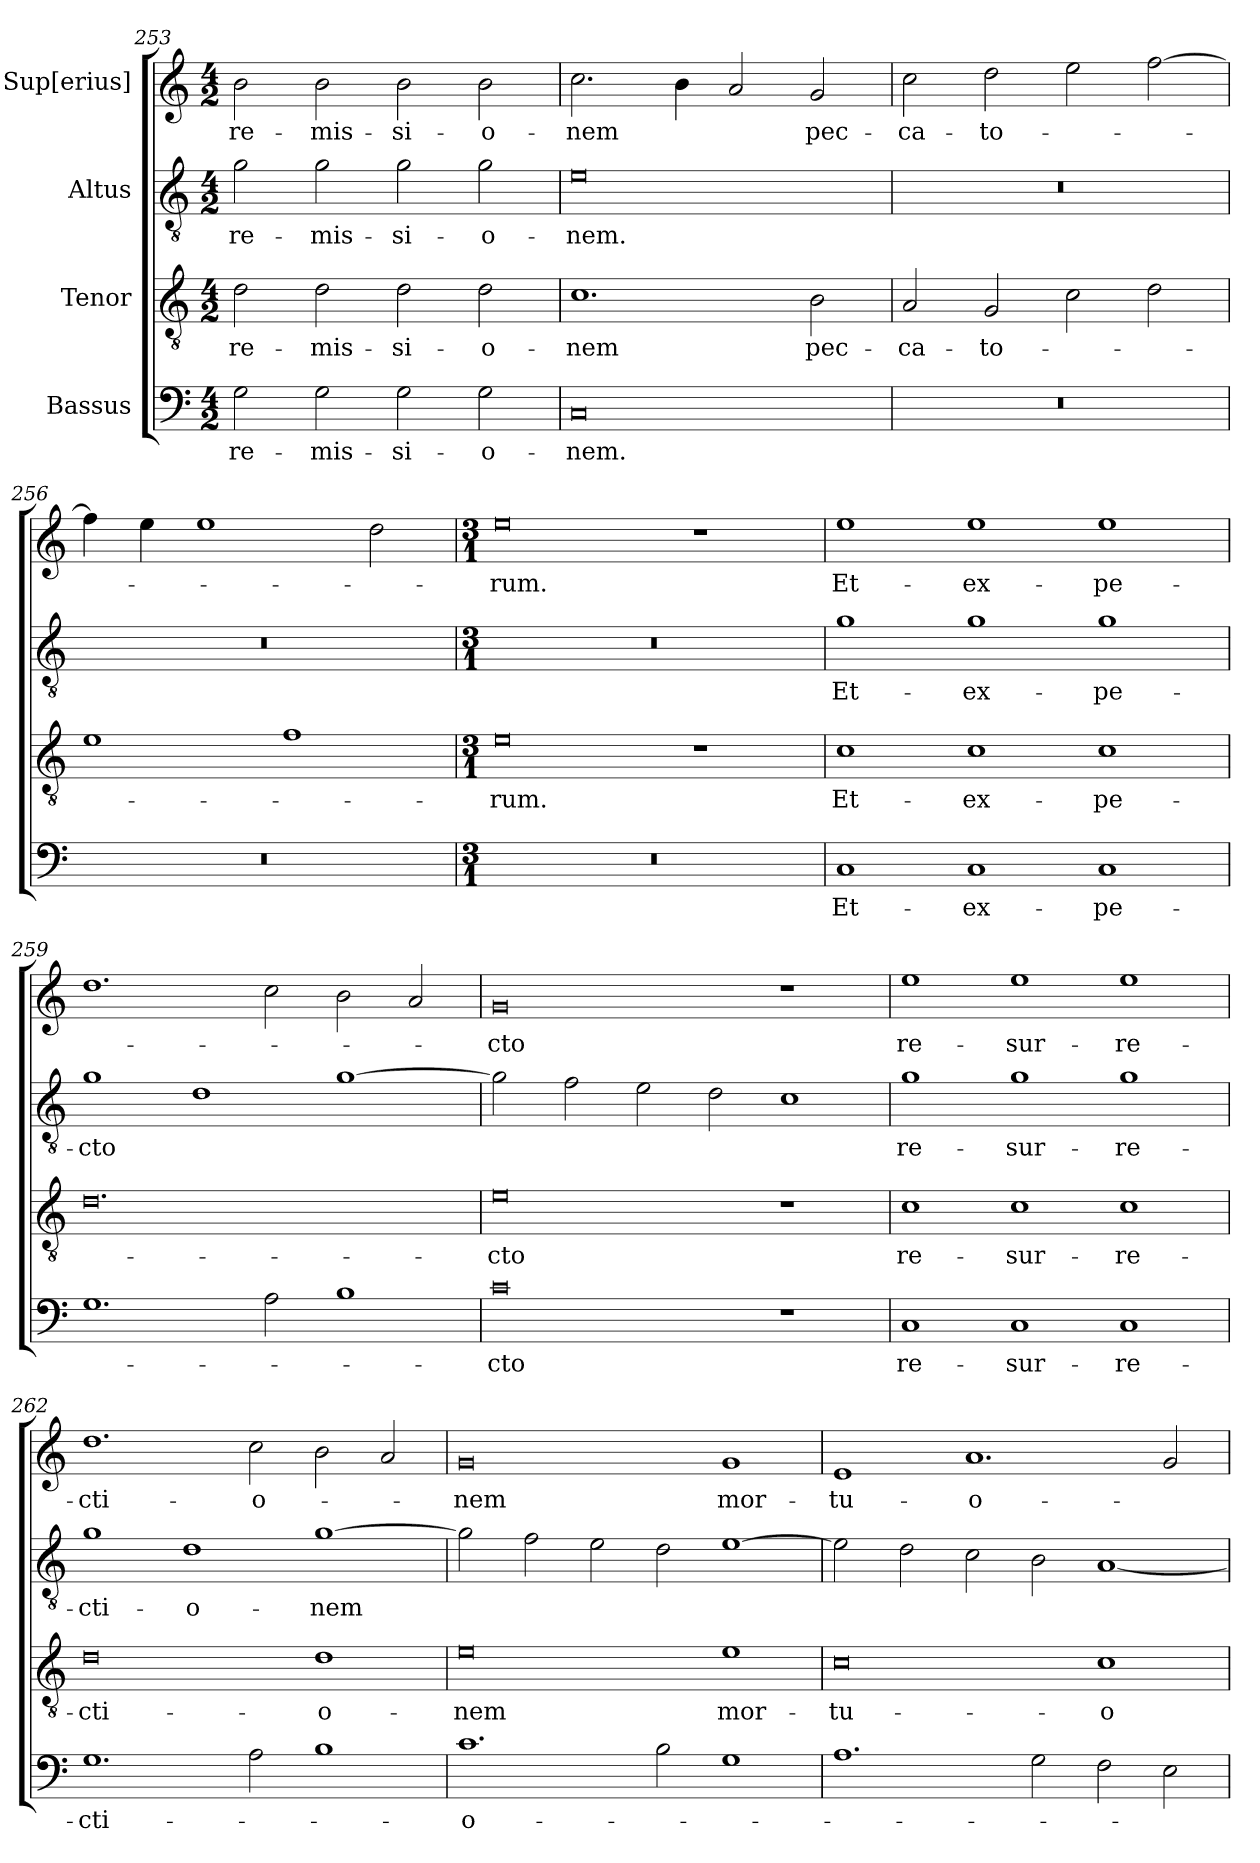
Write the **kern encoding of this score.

**kern	**text	**kern	**text	**kern	**text	**kern	**text
*part4	*part4	*part3	*part3	*part2	*part2	*part1	*part1
*staff4	*staff4	*staff3	*staff3	*staff2	*staff2	*staff1	*staff1
*I"Bassus	*	*I"Tenor	*	*I"Altus	*	*I"Sup[erius]	*
*clefF4	*	*clefGv2	*	*clefGv2	*	*clefG2	*
*k[]	*	*k[]	*	*k[]	*	*k[]	*
*M4/2	*	*M4/2	*	*M4/2	*	*M4/2	*
=253	=253	=253	=253	=253	=253	=253	=253
2G\	re-	2d\	re-	2g\	re-	2b\	re-
2G\	-mis-	2d\	-mis-	2g\	-mis-	2b\	-mis-
2G\	-si-	2d\	-si-	2g\	-si-	2b\	-si-
2G\	-o-	2d\	-o-	2g\	-o-	2b\	-o-
=254	=254	=254	=254	=254	=254	=254	=254
0C/	-nem.	1.c\	-nem	0e\	-nem.	2.cc\	-nem
.	.	.	.	.	.	4b\	.
.	.	.	.	.	.	2a/	.
.	.	2B\	pec-	.	.	2g/	pec-
=255	=255	=255	=255	=255	=255	=255	=255
0r	.	2A/	-ca-	0r	.	2cc\	-ca-
.	.	2G/	-to-	.	.	2dd\	-to-
.	.	2c\	.	.	.	2ee\	.
.	.	2d\	.	.	.	[2ff\	.
=256	=256	=256	=256	=256	=256	=256	=256
0r	.	1e\	.	0r	.	4ff\]	.
.	.	.	.	.	.	4ee\	.
.	.	.	.	.	.	1ee\	.
.	.	1f\	.	.	.	.	.
.	.	.	.	.	.	2dd\	.
=257	=257	=257	=257	=257	=257	=257	=257
*M3/1	*	*M3/1	*	*M3/1	*	*M3/1	*
!LO:N:vis=0	!	!	!	!LO:N:vis=0	!	!	!
0.r	.	0e\	-rum.	0.r	.	0ee\	-rum.
.	.	1r	.	.	.	1r	.
=258	=258	=258	=258	=258	=258	=258	=258
1C/	Et-	1c\	Et-	1g\	Et-	1ee\	Et-
1C/	ex-	1c\	ex-	1g\	ex-	1ee\	ex-
1C/	-pe-	1c\	-pe-	1g\	-pe-	1ee\	-pe-
=259	=259	=259	=259	=259	=259	=259	=259
1.G\	.	0.d\	.	1g\	-cto	1.dd\	.
.	.	.	.	1d\	.	.	.
2A\	.	.	.	.	.	2cc\	.
1B\	.	.	.	[1g\	.	2b\	.
.	.	.	.	.	.	2a/	.
=260	=260	=260	=260	=260	=260	=260	=260
0c\	-cto	0e\	-cto	2g\]	.	0g/	-cto
.	.	.	.	2f\	.	.	.
.	.	.	.	2e\	.	.	.
.	.	.	.	2d\	.	.	.
1r	.	1r	.	1c\	.	1r	.
=261	=261	=261	=261	=261	=261	=261	=261
1C/	re-	1c\	re-	1g\	re-	1ee\	re-
1C/	-sur-	1c\	-sur-	1g\	-sur-	1ee\	-sur-
1C/	-re-	1c\	-re-	1g\	-re-	1ee\	-re-
=262	=262	=262	=262	=262	=262	=262	=262
1.G\	-cti-	0d\	-cti-	1g\	-cti-	1.dd\	-cti-
.	.	.	.	1d\	-o-	.	.
2A\	.	.	.	.	.	2cc\	-o-
1B\	.	1d\	-o-	[1g\	-nem	2b\	.
.	.	.	.	.	.	2a/	.
=263	=263	=263	=263	=263	=263	=263	=263
1.c\	-o-	0e\	-nem	2g\]	.	0g/	-nem
.	.	.	.	2f\	.	.	.
.	.	.	.	2e\	.	.	.
2B\	.	.	.	2d\	.	.	.
1G\	.	1e\	mor-	[1e\	.	1g/	mor-
=264	=264	=264	=264	=264	=264	=264	=264
1.A\	.	0c\	-tu-	2e\]	.	1e/	-tu-
.	.	.	.	2d\	.	.	.
.	.	.	.	2c\	.	1.a/	-o-
2G\	.	.	.	2B\	.	.	.
2F\	.	1c\	-o-	[1A/	.	.	.
2E\	.	.	.	.	.	2g/	.
=	=	=	=	=	=	=	=
*-	*-	*-	*-	*-	*-	*-	*-
